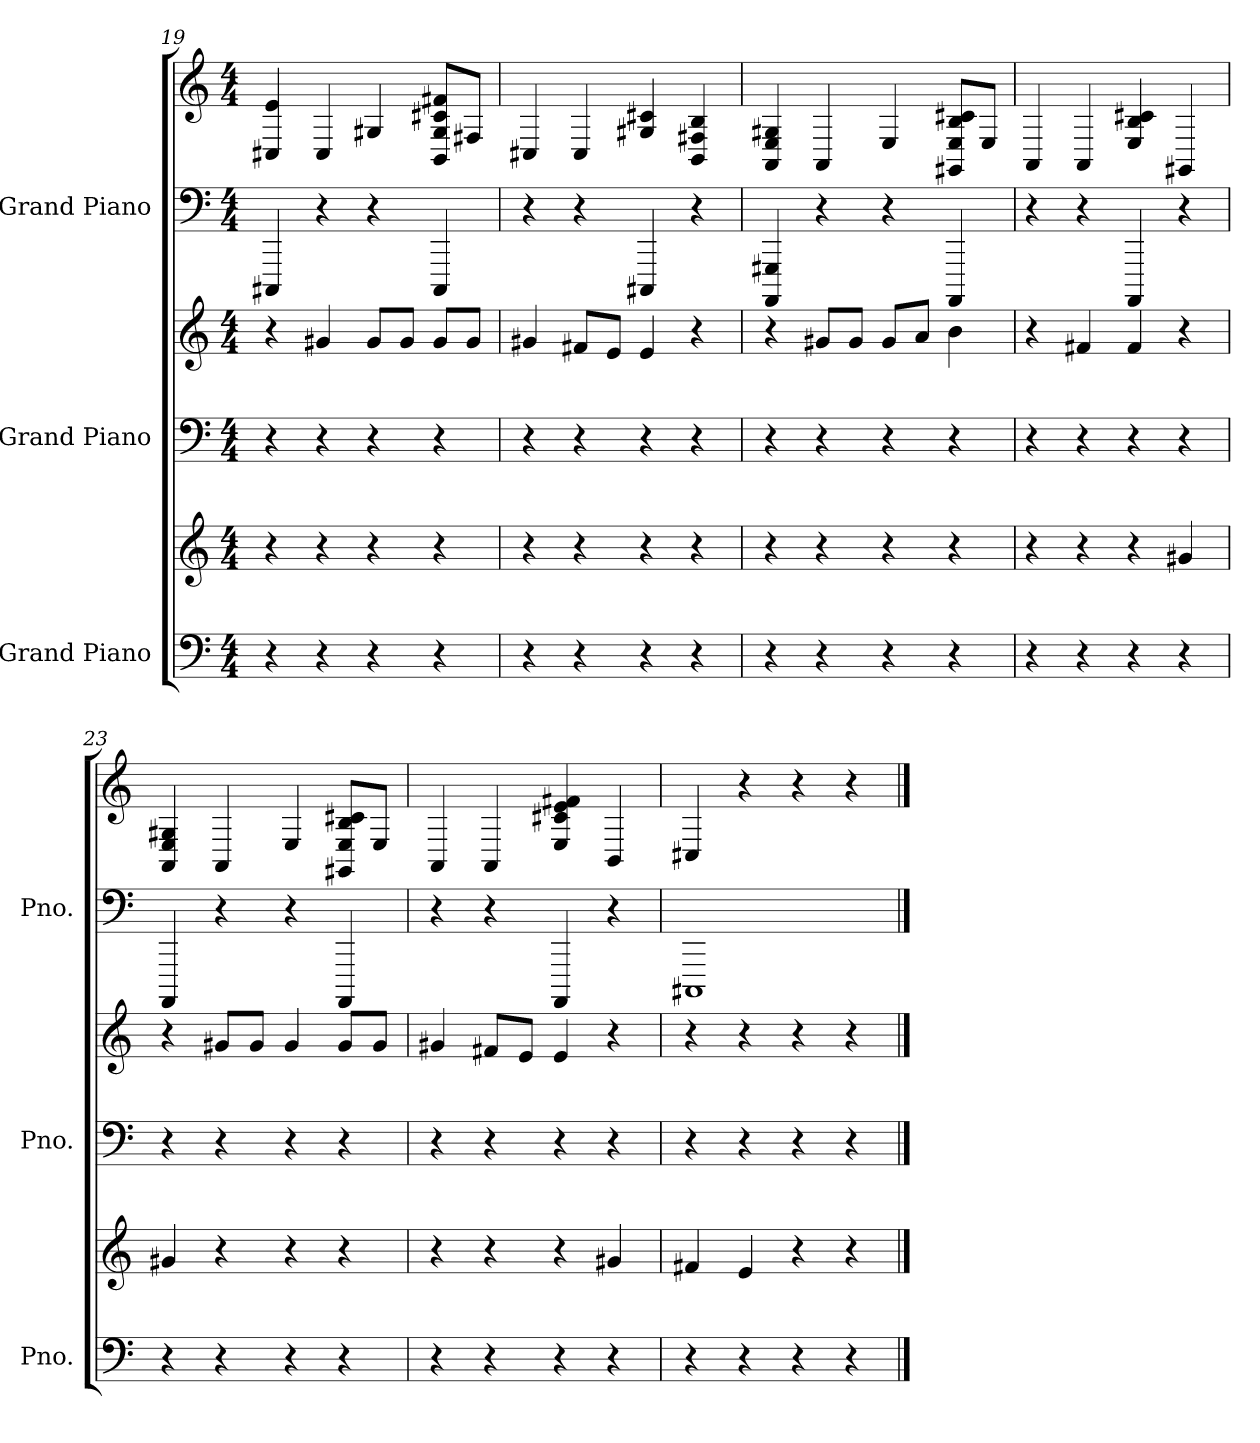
**kern	**kern	**kern	**kern	**kern	**kern
*part3	*part3	*part2	*part2	*part1	*part1
*staff6	*staff5	*staff4	*staff3	*staff2	*staff1
*I"Grand Piano	*	*I"Grand Piano	*	*I"Grand Piano	*
*I'Pno.	*	*I'Pno.	*	*I'Pno.	*
*clefF4	*clefG2	*clefF4	*clefG2	*clefF4	*clefG2
*k[]	*k[]	*k[]	*k[]	*k[]	*k[]
*M4/4	*M4/4	*M4/4	*M4/4	*M4/4	*M4/4
=19	=19	=19	=19	=19	=19
4r	4r	4r	4r	4CCC#X	4C#X 4e
4r	4r	4r	4g#X	4r	4C#
4r	4r	4r	8g#L	4r	4G#X
.	.	.	8g#J	.	.
4r	4r	4r	8g#L	4CCC#	8BB 8G# 8c#X 8f#XL
.	.	.	8g#J	.	8F#XJ
=20	=20	=20	=20	=20	=20
4r	4r	4r	4g#X	4r	4C#X
4r	4r	4r	8f#XL	4r	4C#
.	.	.	8eJ	.	.
4r	4r	4r	4e	4CCC#X	4G#X 4c#X
4r	4r	4r	4r	4r	4BB 4F#X 4B
=21	=21	=21	=21	=21	=21
4r	4r	4r	4r	4AAAA 4GGG#X	4AA 4E 4G#X
4r	4r	4r	8g#XL	4r	4AA
.	.	.	8g#J	.	.
4r	4r	4r	8g#L	4r	4E
.	.	.	8aJ	.	.
4r	4r	4r	4b	4AAAA	8GG#X 8E 8B 8c#XL
.	.	.	.	.	8EJ
=22	=22	=22	=22	=22	=22
4r	4r	4r	4r	4r	4AA
4r	4r	4r	4f#X	4r	4AA
4r	4r	4r	4f#	4AAAA	4E 4B 4c#X
4r	4g#X	4r	4r	4r	4GG#X
=23	=23	=23	=23	=23	=23
4r	4g#X	4r	4r	4AAAA	4AA 4E 4G#X
4r	4r	4r	8g#XL	4r	4AA
.	.	.	8g#J	.	.
4r	4r	4r	4g#	4r	4E
4r	4r	4r	8g#L	4AAAA	8GG#X 8E 8B 8c#XL
.	.	.	8g#J	.	8EJ
=24	=24	=24	=24	=24	=24
4r	4r	4r	4g#X	4r	4AA
4r	4r	4r	8f#XL	4r	4AA
.	.	.	8eJ	.	.
4r	4r	4r	4e	4AAAA	4E 4c#X 4e 4f#X
4r	4g#X	4r	4r	4r	4BB
=25	=25	=25	=25	=25	=25
4r	4f#X	4r	4r	1CCC#X	4C#X
4r	4e	4r	4r	.	4r
4r	4r	4r	4r	.	4r
4r	4r	4r	4r	.	4r
==	==	==	==	==	==
*-	*-	*-	*-	*-	*-
